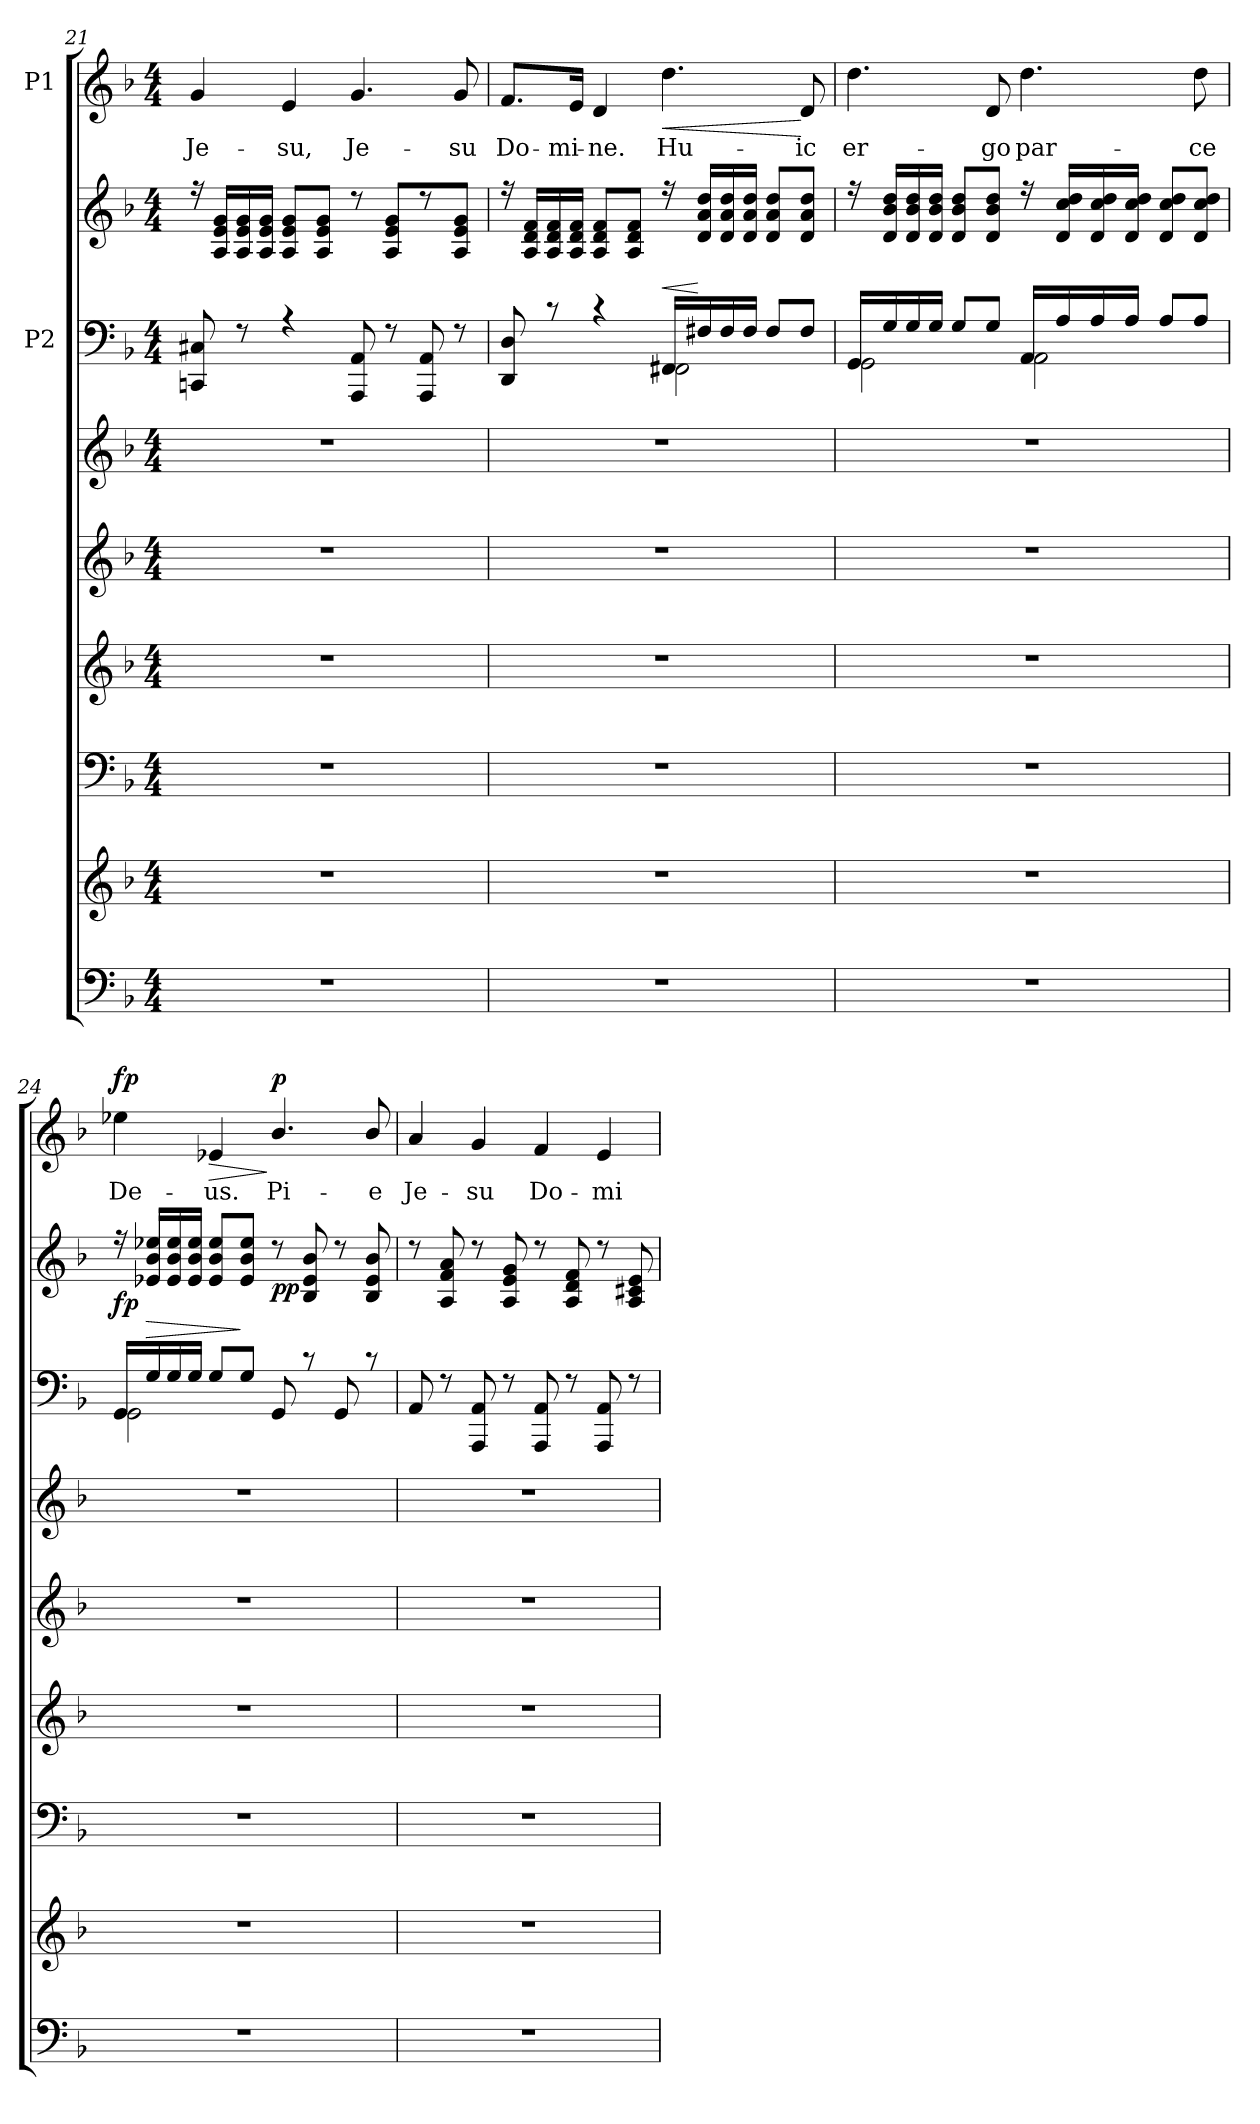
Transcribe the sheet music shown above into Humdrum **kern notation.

**kern	**kern	**kern	**kern	**kern	**kern	**kern	**kern	**dynam	**kern	**text	**dynam
*part8	*part7	*part6	*part5	*part4	*part3	*part2	*part2	*part2	*part1	*part1	*part1
*staff9	*staff8	*staff7	*staff6	*staff5	*staff4	*staff3	*staff2	*staff2/3	*staff1	*staff1	*staff1
*	*	*	*	*	*	*I"P2	*	*	*I"P1	*	*
!!LO:PB:g=z
*clefF4	*clefG2	*clefF4	*clefG2	*clefG2	*clefG2	*clefF4	*clefG2	*	*clefG2	*	*
*k[b-]	*k[b-]	*k[b-]	*k[b-]	*k[b-]	*k[b-]	*k[b-]	*k[b-]	*	*k[b-]	*	*
*F:	*F:	*F:	*F:	*F:	*F:	*F:	*F:	*	*F:	*	*
*M4/4	*M4/4	*M4/4	*M4/4	*M4/4	*M4/4	*M4/4	*M4/4	*	*M4/4	*	*
=21	=21	=21	=21	=21	=21	=21	=21	=21	=21	=21	=21
*	*	*	*	*	*	*^	*^	*	*	*	*
!	!	!	!	!	!	!	!	!	!	!	!	!LO:LY:b	!
1r	1r	1r	1r	1r	1r	8CCni/ 8C#X/	1ryy	16r	1ryy	.	4g/	Je-	.
.	.	.	.	.	.	.	.	16A/ 16e/ 16g/LL	.	.	.	.	.
.	.	.	.	.	.	8r	.	16A/ 16e/ 16g/	.	.	.	.	.
.	.	.	.	.	.	.	.	16A/ 16e/ 16g/JJ	.	.	.	.	.
!	!	!	!	!	!	!	!	!	!	!	!	!LO:LY:b	!
.	.	.	.	.	.	4r	.	8A/ 8e/ 8g/L	.	.	4e/	-su,	.
.	.	.	.	.	.	.	.	8A/ 8e/ 8g/J	.	.	.	.	.
!	!	!	!	!	!	!	!	!	!	!	!	!LO:LY:b	!
.	.	.	.	.	.	8AAA/ 8AA/	.	8r	.	.	4.g/	Je-	.
.	.	.	.	.	.	8r	.	8A/ 8e/ 8g/L	.	.	.	.	.
.	.	.	.	.	.	8AAA/ 8AA/	.	8r	.	.	.	.	.
!	!	!	!	!	!	!	!	!	!	!	!	!LO:LY:b	!
.	.	.	.	.	.	8r	.	8A/ 8e/ 8g/J	.	.	8g/	-su	.
=22	=22	=22	=22	=22	=22	=22	=22	=22	=22	=22	=22	=22	=22
!	!	!	!	!	!	!	!	!	!	!	!	!LO:LY:b	!
1r	1r	1r	1r	1r	1r	8DD/ 8D/	2ryy	16r	1ryy	.	8.f/L	Do-	.
.	.	.	.	.	.	.	.	16A/ 16d/ 16f/LL	.	.	.	.	.
.	.	.	.	.	.	8rc	.	16A/ 16d/ 16f/	.	.	.	.	.
!	!	!	!	!	!	!	!	!	!	!	!	!LO:LY:b	!
.	.	.	.	.	.	.	.	16A/ 16d/ 16f/JJ	.	.	16e/Jk	-mi-	.
!	!	!	!	!	!	!	!	!	!	!	!	!LO:LY:b	!
.	.	.	.	.	.	4rc	.	8A/ 8d/ 8f/L	.	.	4d/	-ne.	.
.	.	.	.	.	.	.	.	8A/ 8d/ 8f/J	.	.	.	.	.
!	!	!	!	!	!	!	!	!	!	!LO:HP:b	!	!LO:LY:b	!LO:HP:b
.	.	.	.	.	.	16FF#X/LL	2FF#X\	16r	.	<	4.dd\	Hu-	<
.	.	.	.	.	.	16F#X/	.	16d/ 16a/ 16dd/LL	.	[	.	.	.
.	.	.	.	.	.	16F#/	.	16d/ 16a/ 16dd/	.	.	.	.	.
.	.	.	.	.	.	16F#/JJ	.	16d/ 16a/ 16dd/JJ	.	.	.	.	.
.	.	.	.	.	.	8F#/L	.	8d/ 8a/ 8dd/L	.	.	.	.	.
!	!	!	!	!	!	!	!	!	!	!	!	!LO:LY:b	!
.	.	.	.	.	.	8F#/J	.	8d/ 8a/ 8dd/J	.	.	8d/	-ic	[
=23	=23	=23	=23	=23	=23	=23	=23	=23	=23	=23	=23	=23	=23
!	!	!	!	!	!	!	!	!	!	!	!	!LO:LY:b	!
1r	1r	1r	1r	1r	1r	16GG/LL	2GG\	16r	1ryy	.	4.dd\	er-	.
.	.	.	.	.	.	16G/	.	16d/ 16b-/ 16dd/LL	.	.	.	.	.
.	.	.	.	.	.	16G/	.	16d/ 16b-/ 16dd/	.	.	.	.	.
.	.	.	.	.	.	16G/JJ	.	16d/ 16b-/ 16dd/JJ	.	.	.	.	.
.	.	.	.	.	.	8G/L	.	8d/ 8b-/ 8dd/L	.	.	.	.	.
!	!	!	!	!	!	!	!	!	!	!	!	!LO:LY:b	!
.	.	.	.	.	.	8G/J	.	8d/ 8b-/ 8dd/J	.	.	8d/	-go	.
!	!	!	!	!	!	!	!	!	!	!	!	!LO:LY:b	!
.	.	.	.	.	.	16AA/LL	2AA\	16r	.	.	4.dd\	par-	.
.	.	.	.	.	.	16A/	.	16d/ 16cc/ 16dd/LL	.	.	.	.	.
.	.	.	.	.	.	16A/	.	16d/ 16cc/ 16dd/	.	.	.	.	.
.	.	.	.	.	.	16A/JJ	.	16d/ 16cc/ 16dd/JJ	.	.	.	.	.
.	.	.	.	.	.	8A/L	.	8d/ 8cc/ 8dd/L	.	.	.	.	.
!	!	!	!	!	!	!	!	!	!	!	!	!LO:LY:b	!
.	.	.	.	.	.	8A/J	.	8d/ 8cc/ 8dd/J	.	.	8dd\	-ce	.
!!LO:LB:g=z
=24	=24	=24	=24	=24	=24	=24	=24	=24	=24	=24	=24	=24	=24
!	!	!	!	!	!	!	!	!	!	!LO:DY:b	!	!LO:LY:b	!
!	!	!	!	!	!	!	!	!	!	!LO:DY:n=1:b	!	!	!LO:DY:a
!	!	!	!	!	!	!	!	!	!	!	!	!	!LO:DY:n=1:a
1r	1r	1r	1r	1r	1r	16GG/LL	2GG\	16r	1ryy	f p	4ee-X\	De-	f p
!	!	!	!	!	!	!	!	!	!	!LO:HP:b	!	!	!
.	.	.	.	.	.	16G/	.	16e-X/ 16b-/ 16ee-X/LL	.	>	.	.	.
.	.	.	.	.	.	16G/	.	16e-/ 16b-/ 16ee-/	.	.	.	.	.
.	.	.	.	.	.	16G/JJ	.	16e-/ 16b-/ 16ee-/JJ	.	.	.	.	.
!	!	!	!	!	!	!	!	!	!	!	!	!LO:LY:b	!LO:HP:b
.	.	.	.	.	.	8G/L	.	8e-/ 8b-/ 8ee-/L	.	.	4e-X/	-us.	>
.	.	.	.	.	.	8G/J	.	8e-/ 8b-/ 8ee-/J	.	]	.	.	.
!	!	!	!	!	!	!	!	!	!	!LO:DY:n=2:b	!	!LO:LY:b	!LO:DY:n=2:a
.	.	.	.	.	.	8GG/	2ryy	8r	.	pp	4.b-/	Pi-	] p
.	.	.	.	.	.	8rc	.	8B-/ 8e-/ 8b-/	.	.	.	.	.
.	.	.	.	.	.	8GG/	.	8r	.	.	.	.	.
!	!	!	!	!	!	!	!	!	!	!	!	!LO:LY:b	!
.	.	.	.	.	.	8rc	.	8B-/ 8e-/ 8b-/	.	.	8b-/	-e	.
=25	=25	=25	=25	=25	=25	=25	=25	=25	=25	=25	=25	=25	=25
!	!	!	!	!	!	!	!	!	!	!	!	!LO:LY:b	!
1r	1r	1r	1r	1r	1r	8AA/	1ryy	8r	1ryy	.	4a/	Je-	.
.	.	.	.	.	.	8r	.	8A/ 8f/ 8a/	.	.	.	.	.
!	!	!	!	!	!	!	!	!	!	!	!	!LO:LY:b	!
.	.	.	.	.	.	8AAA/ 8AA/	.	8r	.	.	4g/	-su	.
.	.	.	.	.	.	8r	.	8A/ 8e/ 8g/	.	.	.	.	.
!	!	!	!	!	!	!	!	!	!	!	!	!LO:LY:b	!
.	.	.	.	.	.	8AAA/ 8AA/	.	8r	.	.	4f/	Do-	.
.	.	.	.	.	.	8r	.	8A/ 8d/ 8f/	.	.	.	.	.
!	!	!	!	!	!	!	!	!	!	!	!	!LO:LY:b	!
.	.	.	.	.	.	8AAA/ 8AA/	.	8r	.	.	4e/	-mi-	.
.	.	.	.	.	.	8r	.	8A/ 8c#X/ 8e/	.	.	.	.	.
*	*	*	*	*	*	*v	*v	*	*	*	*	*	*
*	*	*	*	*	*	*	*v	*v	*	*	*	*
=	=	=	=	=	=	=	=	=	=	=	=
*-	*-	*-	*-	*-	*-	*-	*-	*-	*-	*-	*-
